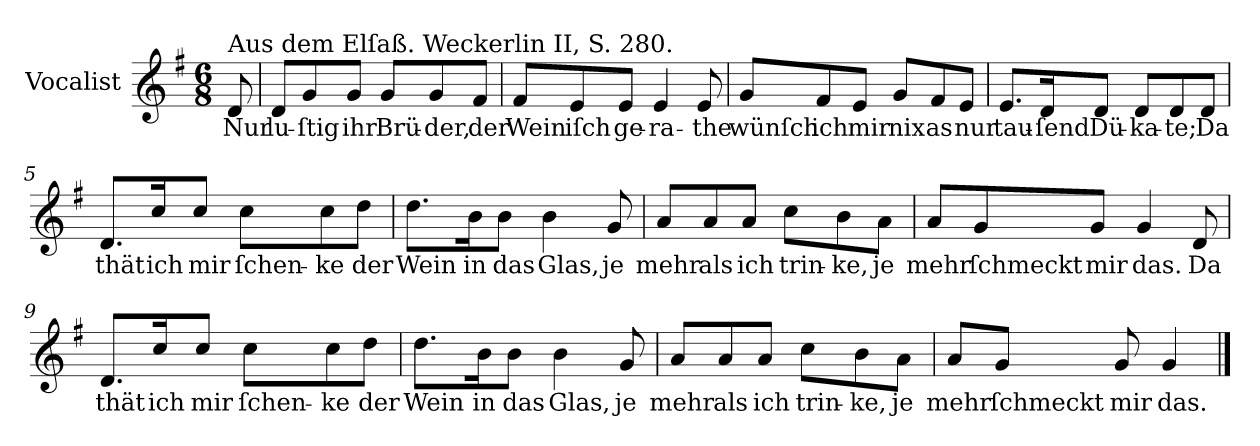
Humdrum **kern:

**kern	**text
*part1	*part1
*staff1	*staff1
*I"Vocalist	*
*k[f#]	*
*G:	*
*M6/8	*
=	=
!LO:TX:a:t=Aus dem Elſaß. Weckerlin II, S. 280.	!
8d	Nur
=1	=1
8dL	lu-
8g	-ſtig
8gJ	ihr
8gL	Brü-
8g	-der,
8f#J	der
=2	=2
8f#L	Wein
8e	iſch
8eJ	ge-
4e	-ra-
8e	-the
=3	=3
8gL	wünſch
8f#	ich
8eJ	mir
8gL	nix
8f#	as
8eJ	nur
=4	=4
8.eL	tau-
16dK	-ſend
8dJ	Dü-
8dL	-ka-
8d	-te;
8dJ	Da
=5	=5
8.dL	thät
16ccK	ich
8ccJ	mir
8ccL	ſchen-
8cc	-ke
8ddJ	der
=6	=6
8.ddL	Wein
16bK	in
8bJ	das
4b	Glas,
8g	je
=7	=7
8aL	mehr
8a	als
8aJ	ich
8ccL	trin-
8b	-ke,
8aJ	je
=8	=8
8aL	mehr
8g	ſchmeckt
8gJ	mir
4g	das.
8d	Da
=9	=9
8.dL	thät
16ccK	ich
8ccJ	mir
8ccL	ſchen-
8cc	-ke
8ddJ	der
=10	=10
8.ddL	Wein
16bK	in
8bJ	das
4b	Glas,
8g	je
=11	=11
8aL	mehr
8a	als
8aJ	ich
8ccL	trin-
8b	-ke,
8aJ	je
=12	=12
8aL	mehr
8gJ	ſchmeckt
8g	mir
4g	das.
==	==
*-	*-
